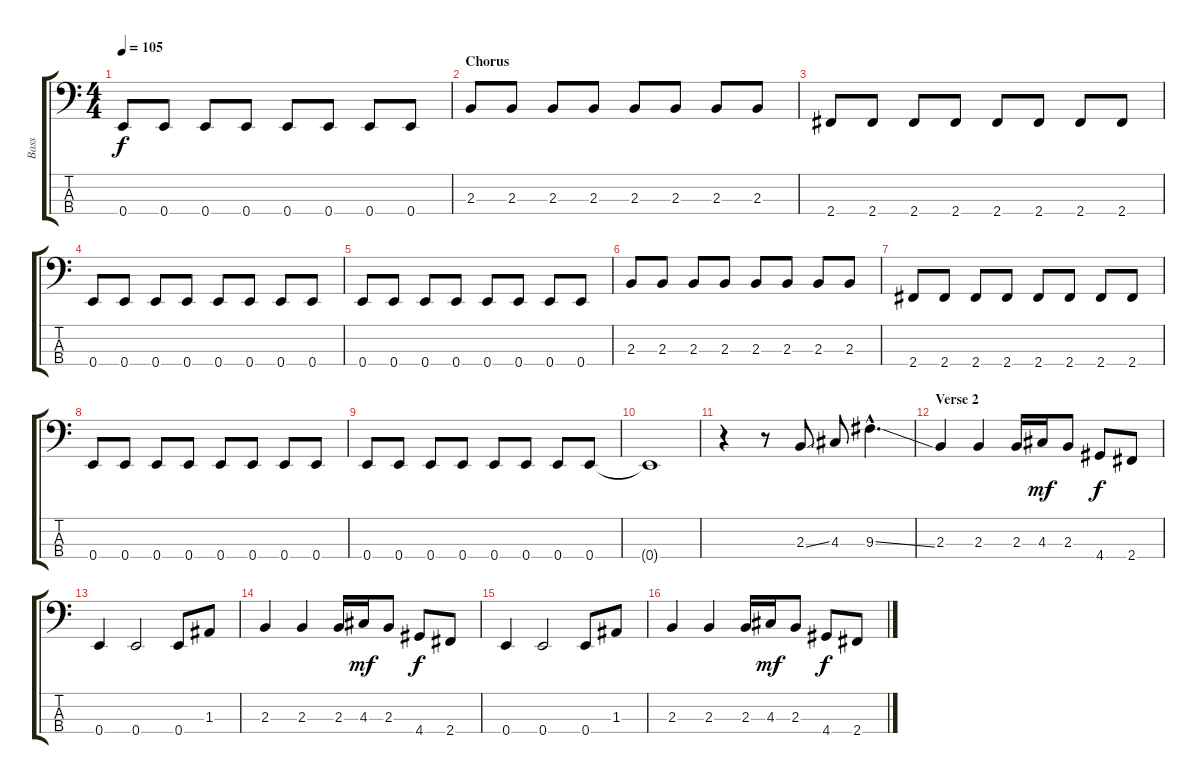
\track ("Bass" "Bass") {instrument electricbassfinger}
\staff {score tabs}
\tuning (G2 D2 A1 E1) {hide}
\ts (4 4)
\tempo 105
\clef f4
\ks c
0.4.8{dy f} 0.4.8 0.4.8 0.4.8 0.4.8 0.4.8 0.4.8 0.4.8 |
\section ("" "Chorus")
2.3.8 2.3.8 2.3.8 2.3.8 2.3.8 2.3.8 2.3.8 2.3.8 |
2.4.8 2.4.8 2.4.8 2.4.8 2.4.8 2.4.8 2.4.8 2.4.8 |
0.4.8 0.4.8 0.4.8 0.4.8 0.4.8 0.4.8 0.4.8 0.4.8 |
0.4.8 0.4.8 0.4.8 0.4.8 0.4.8 0.4.8 0.4.8 0.4.8 |
2.3.8 2.3.8 2.3.8 2.3.8 2.3.8 2.3.8 2.3.8 2.3.8 |
2.4.8 2.4.8 2.4.8 2.4.8 2.4.8 2.4.8 2.4.8 2.4.8 |
0.4.8 0.4.8 0.4.8 0.4.8 0.4.8 0.4.8 0.4.8 0.4.8 |
0.4.8 0.4.8 0.4.8 0.4.8 0.4.8 0.4.8 0.4.8 0.4.8{volume 15} |
0.4{t}.1 |
r.4 r.8 2.3{ss}.8 4.3.8 9.3{ss hac}.4{d} |
\section ("" "Verse 2")
2.3.4{volume 16} 2.3.4 2.3.16 4.3.16{dy mf} 2.3.8 4.4.8{dy f} 2.4.8 |
0.4.4 0.4.2 0.4.8 1.3.8 |
2.3.4 2.3.4 2.3.16 4.3.16{dy mf} 2.3.8 4.4.8{dy f} 2.4.8 |
0.4.4 0.4.2 0.4.8 1.3.8 |
2.3.4 2.3.4 2.3.16 4.3.16{dy mf} 2.3.8 4.4.8{dy f} 2.4.8
